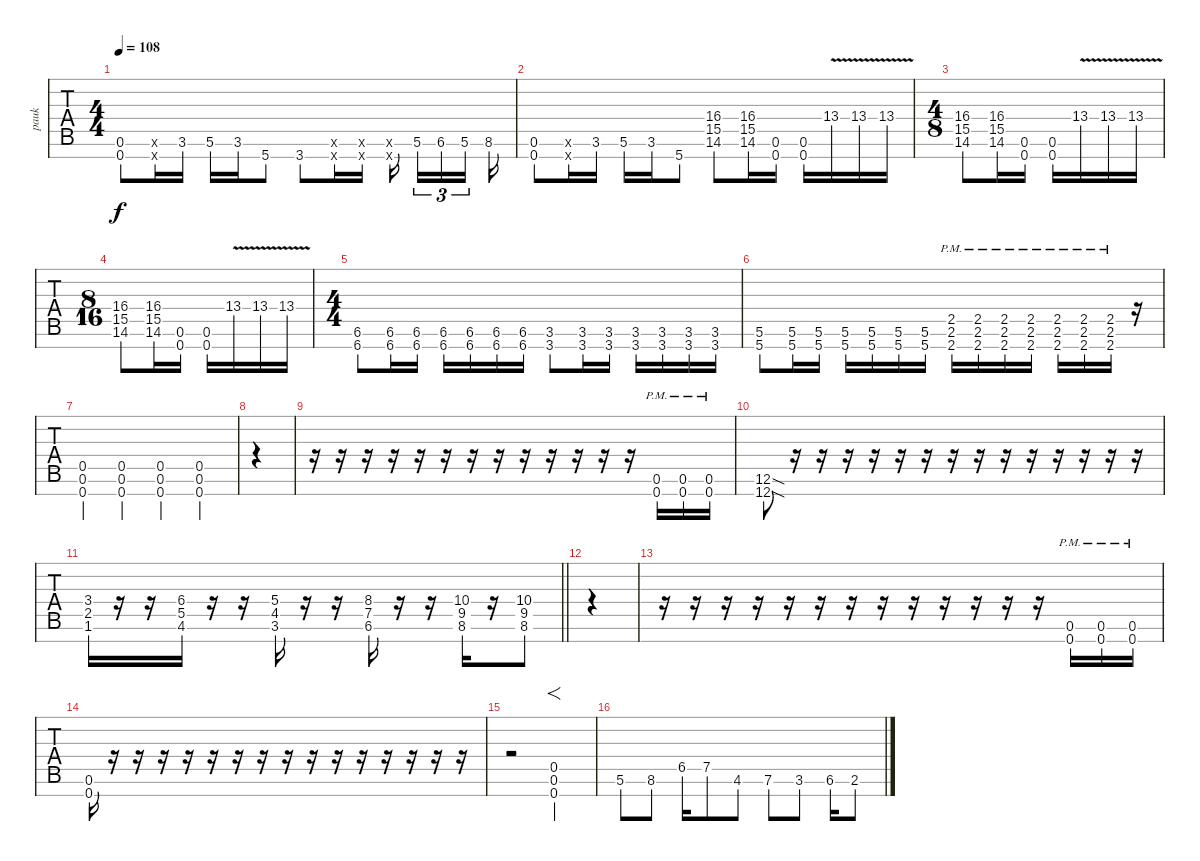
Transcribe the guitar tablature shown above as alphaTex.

\track ("pauk" "pauk") {instrument overdrivenguitar}
\staff {tabs}
\tuning (E4 A3 Gb3 D3 A2 E2 A1) {hide}
\ts (4 4)
\tempo 108
\clef f4
\ks c
(0.6 0.7).8{dy f} (0.6{x} 0.7{x}).16 3.6.16 5.6.16 3.6.16 5.7.8 3.7.8 (0.6{x} 3.7{x}).16 (0.6{x} 3.7{x}).16 (0.6{x} 3.7{x}).16{beam splitsecondary} 5.6.16{tu (3 2)} 6.6.16{tu (3 2)} 5.6.16{tu (3 2) beam splitsecondary} 8.6.16 |
(0.6 0.7).8 (0.6{x} 0.7{x}).16 3.6.16 5.6.16 3.6.16 5.7.8 (16.4 15.5 14.6).8 (16.4 15.5 14.6).16 (0.6 0.7).16 (0.6 0.7).16 13.4{v}.16 13.4{v}.16 13.4{v}.16 |
\ts (4 8)
(16.4 15.5 14.6).8 (16.4 15.5 14.6).16 (0.6 0.7).16 (0.6 0.7).16 13.4{v}.16 13.4{v}.16 13.4{v}.16 |
\ts (8 16)
(16.4 15.5 14.6).8 (16.4 15.5 14.6).16 (0.6 0.7).16 (0.6 0.7).16 13.4{v}.16 13.4{v}.16 13.4{v}.16 |
\ts (4 4)
(6.6 6.7).8 (6.6 6.7).16 (6.6 6.7).16 (6.6 6.7).16 (6.6 6.7).16 (6.6 6.7).16 (6.6 6.7).16 (3.6 3.7).8 (3.6 3.7).16 (3.6 3.7).16 (3.6 3.7).16 (3.6 3.7).16 (3.6 3.7).16 (3.6 3.7).16 |
(5.6 5.7).8 (5.6 5.7).16 (5.6 5.7).16 (5.6 5.7).16 (5.6 5.7).16 (5.6 5.7).16 (5.6 5.7).16 (2.5{pm} 2.6{pm} 2.7{pm}).16 (2.5{pm} 2.6{pm} 2.7{pm}).16 (2.5{pm} 2.6{pm} 2.7{pm}).16 (2.5{pm} 2.6{pm} 2.7{pm}).16 (2.5{pm} 2.6{pm} 2.7{pm}).16 (2.5{pm} 2.6{pm} 2.7{pm}).16 (2.5{pm} 2.6{pm} 2.7{pm}).16 r.16 |
(0.5 0.6 0.7).4 (0.5 0.6 0.7).4 (0.5 0.6 0.7).4 (0.5 0.6 0.7).4 |
|
r.16 r.16 r.16 r.16 r.16 r.16 r.16 r.16 r.16 r.16 r.16 r.16 r.16 (0.6{pm} 0.7{pm}).16 (0.6{pm} 0.7{pm}).16 (0.6{pm} 0.7{pm}).16 |
(12.6{sod} 12.7{sod}).8 r.16 r.16 r.16 r.16 r.16 r.16 r.16 r.16 r.16 r.16 r.16 r.16 r.16 r.16 |
\barLineRight lightlight
(3.4 2.5 1.6).16{instrument overdrivenguitar} r.16 r.16 (6.4 5.5 4.6).16 r.16 r.16 (5.4 4.5 3.6).16 r.16 r.16 (8.4 7.5 6.6).16 r.16 r.16 (10.4 9.5 8.6).16 r.16 (10.4 9.5 8.6).8 |
|
r.16 r.16 r.16 r.16 r.16 r.16 r.16 r.16 r.16 r.16 r.16 r.16 r.16 (0.6{pm} 0.7{pm}).16 (0.6{pm} 0.7{pm}).16 (0.6{pm} 0.7{pm}).16 |
(0.6 0.7).16 r.16 r.16 r.16 r.16 r.16 r.16 r.16 r.16 r.16 r.16 r.16 r.16 r.16 r.16 r.16 |
r.2 (0.5 0.6 0.7).2{f} |
5.6.8{instrument overdrivenguitar} 8.6.8 6.5.16 7.5.8 4.6.8 7.6.8 3.6.8 6.6.16 2.6.8
